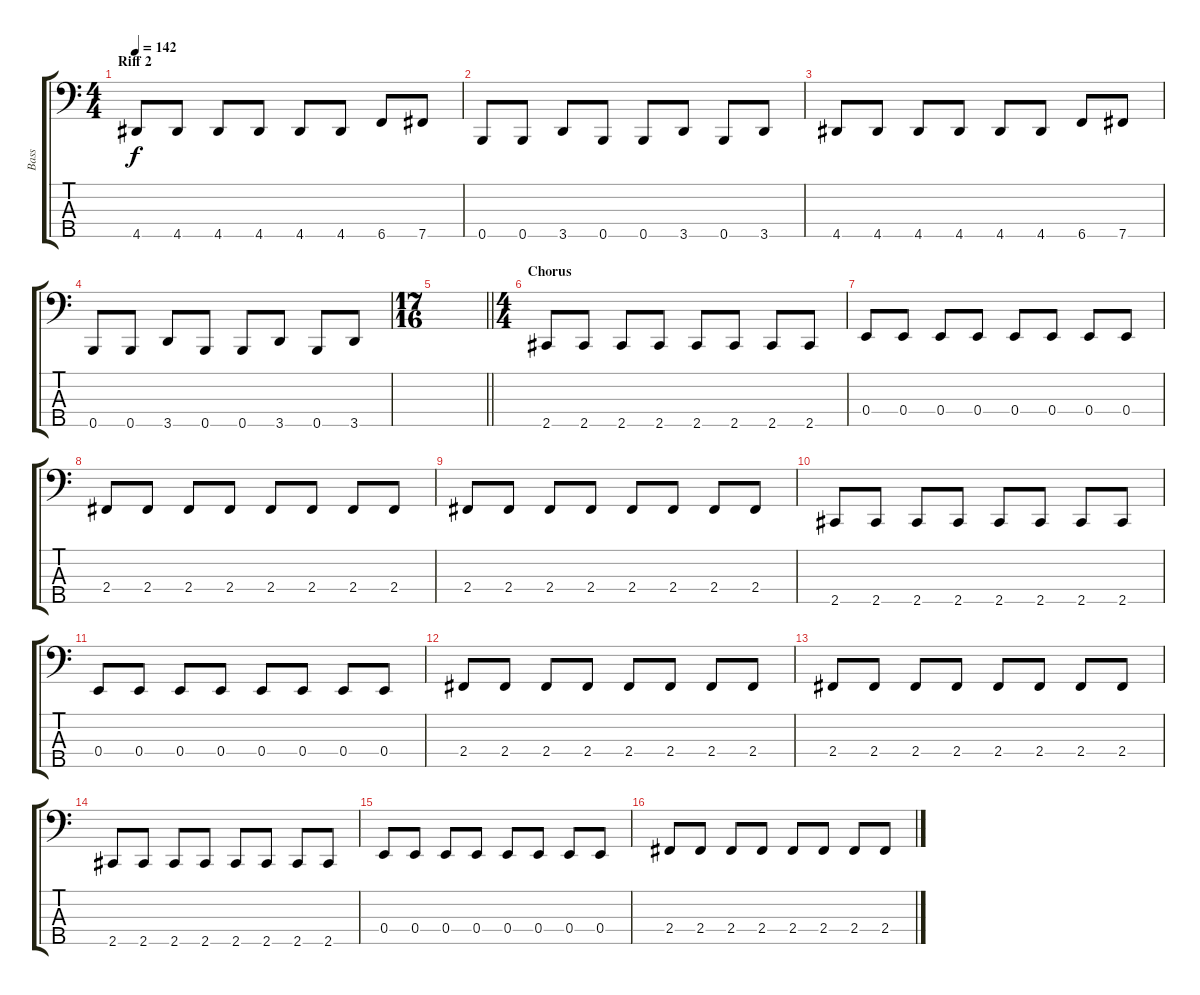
\track ("Bass" "Bass") {instrument electricbasspick}
\staff {score tabs}
\tuning (G2 D2 A1 E1 B0) {hide}
\ts (4 4)
\section ("" "Riff 2")
\tempo 142
\clef f4
\ks c
4.5.8{dy f} 4.5.8 4.5.8 4.5.8 4.5.8 4.5.8 6.5.8 7.5.8 |
0.5.8 0.5.8 3.5.8 0.5.8 0.5.8 3.5.8 0.5.8 3.5.8 |
4.5.8 4.5.8 4.5.8 4.5.8 4.5.8 4.5.8 6.5.8 7.5.8 |
0.5.8 0.5.8 3.5.8 0.5.8 0.5.8 3.5.8 0.5.8 3.5.8 |
\ts (17 16)
\barLineRight lightlight
|
\ts (4 4)
\section ("" "Chorus")
2.5.8 2.5.8 2.5.8 2.5.8 2.5.8 2.5.8 2.5.8 2.5.8 |
0.4.8 0.4.8 0.4.8 0.4.8 0.4.8 0.4.8 0.4.8 0.4.8 |
2.4.8 2.4.8 2.4.8 2.4.8 2.4.8 2.4.8 2.4.8 2.4.8 |
2.4.8 2.4.8 2.4.8 2.4.8 2.4.8 2.4.8 2.4.8 2.4.8 |
2.5.8 2.5.8 2.5.8 2.5.8 2.5.8 2.5.8 2.5.8 2.5.8 |
0.4.8 0.4.8 0.4.8 0.4.8 0.4.8 0.4.8 0.4.8 0.4.8 |
2.4.8 2.4.8 2.4.8 2.4.8 2.4.8 2.4.8 2.4.8 2.4.8 |
2.4.8 2.4.8 2.4.8 2.4.8 2.4.8 2.4.8 2.4.8 2.4.8 |
2.5.8 2.5.8 2.5.8 2.5.8 2.5.8 2.5.8 2.5.8 2.5.8 |
0.4.8 0.4.8 0.4.8 0.4.8 0.4.8 0.4.8 0.4.8 0.4.8 |
2.4.8 2.4.8 2.4.8 2.4.8 2.4.8 2.4.8 2.4.8 2.4.8
